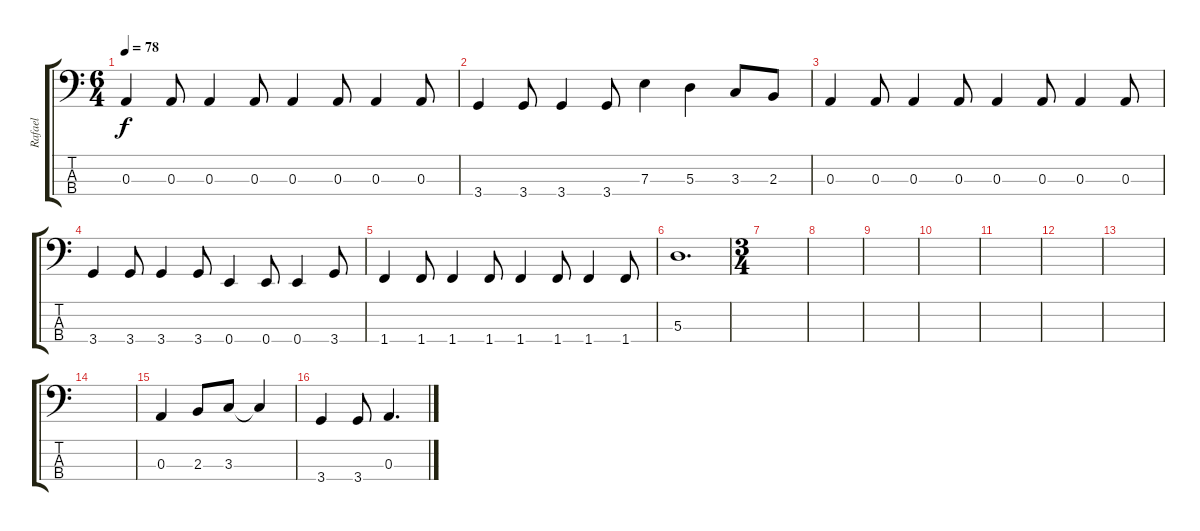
\track ("Rafael" "Rafael") {instrument electricbassfinger}
\staff {score tabs}
\tuning (G2 D2 A1 E1) {hide}
\ts (6 4)
\tempo 78
\clef f4
\ks c
0.3.4{dy f} 0.3.8 0.3.4 0.3.8 0.3.4 0.3.8 0.3.4 0.3.8 |
3.4.4 3.4.8 3.4.4 3.4.8 7.3.4 5.3.4 3.3.8 2.3.8 |
0.3.4 0.3.8 0.3.4 0.3.8 0.3.4 0.3.8 0.3.4 0.3.8 |
3.4.4 3.4.8 3.4.4 3.4.8 0.4.4 0.4.8 0.4.4 3.4.8 |
1.4.4 1.4.8 1.4.4 1.4.8 1.4.4 1.4.8 1.4.4 1.4.8 |
5.3.1{d} |
\ts (3 4)
|
|
|
|
|
|
|
|
0.3.4 2.3.8 3.3.8 3.3{t}.4 |
3.4.4 3.4.8 0.3.4{d}
